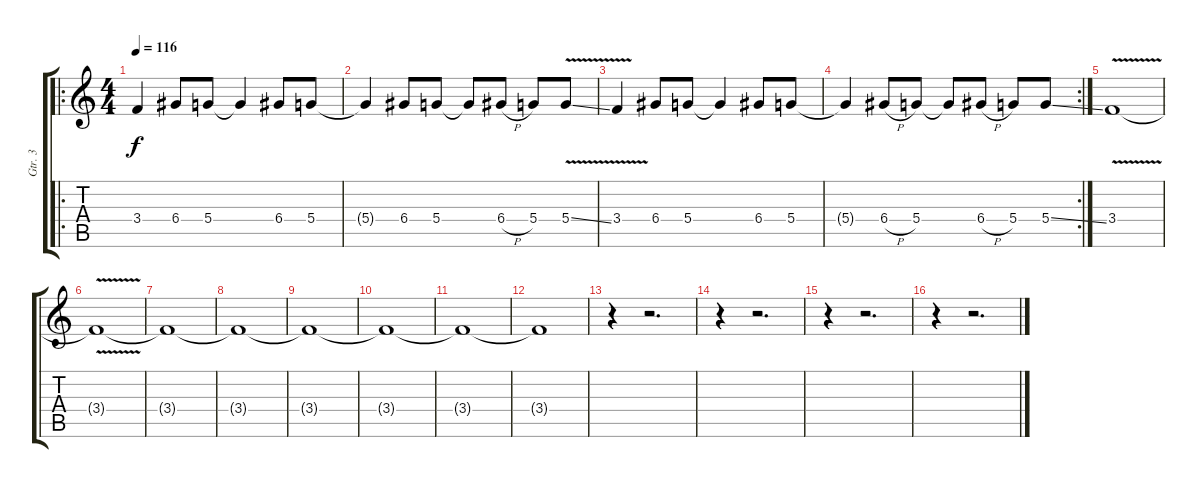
\track ("Gtr. 3" "Gtr. 3") {instrument distortionguitar}
\staff {score tabs}
\tuning (E4 B3 G3 D3 A2 E2) {hide}
\ro
\ts (4 4)
\tempo 116
\clef g2
\ks c
3.4.4{dy f} 6.4.8 5.4.8 5.4{t}.4 6.4.8 5.4.8 |
5.4{t}.4 6.4.8 5.4.8 5.4{t}.8 6.4{h}.8 5.4.8 5.4{v ss}.8 |
3.4{v}.4 6.4.8 5.4.8 5.4{t}.4 6.4.8 5.4.8 |
\rc 2
5.4{t}.4 6.4{h}.8 5.4.8 5.4{t}.8 6.4{h}.8 5.4.8 5.4{ss}.8 |
3.4{v}.1 |
3.4{t}.1 |
3.4{t}.1 |
3.4{t}.1 |
3.4{t}.1 |
3.4{t}.1 |
3.4{t}.1 |
3.4{t}.1 |
r.4 r.2{d} |
r.4 r.2{d} |
r.4 r.2{d} |
r.4 r.2{d}
